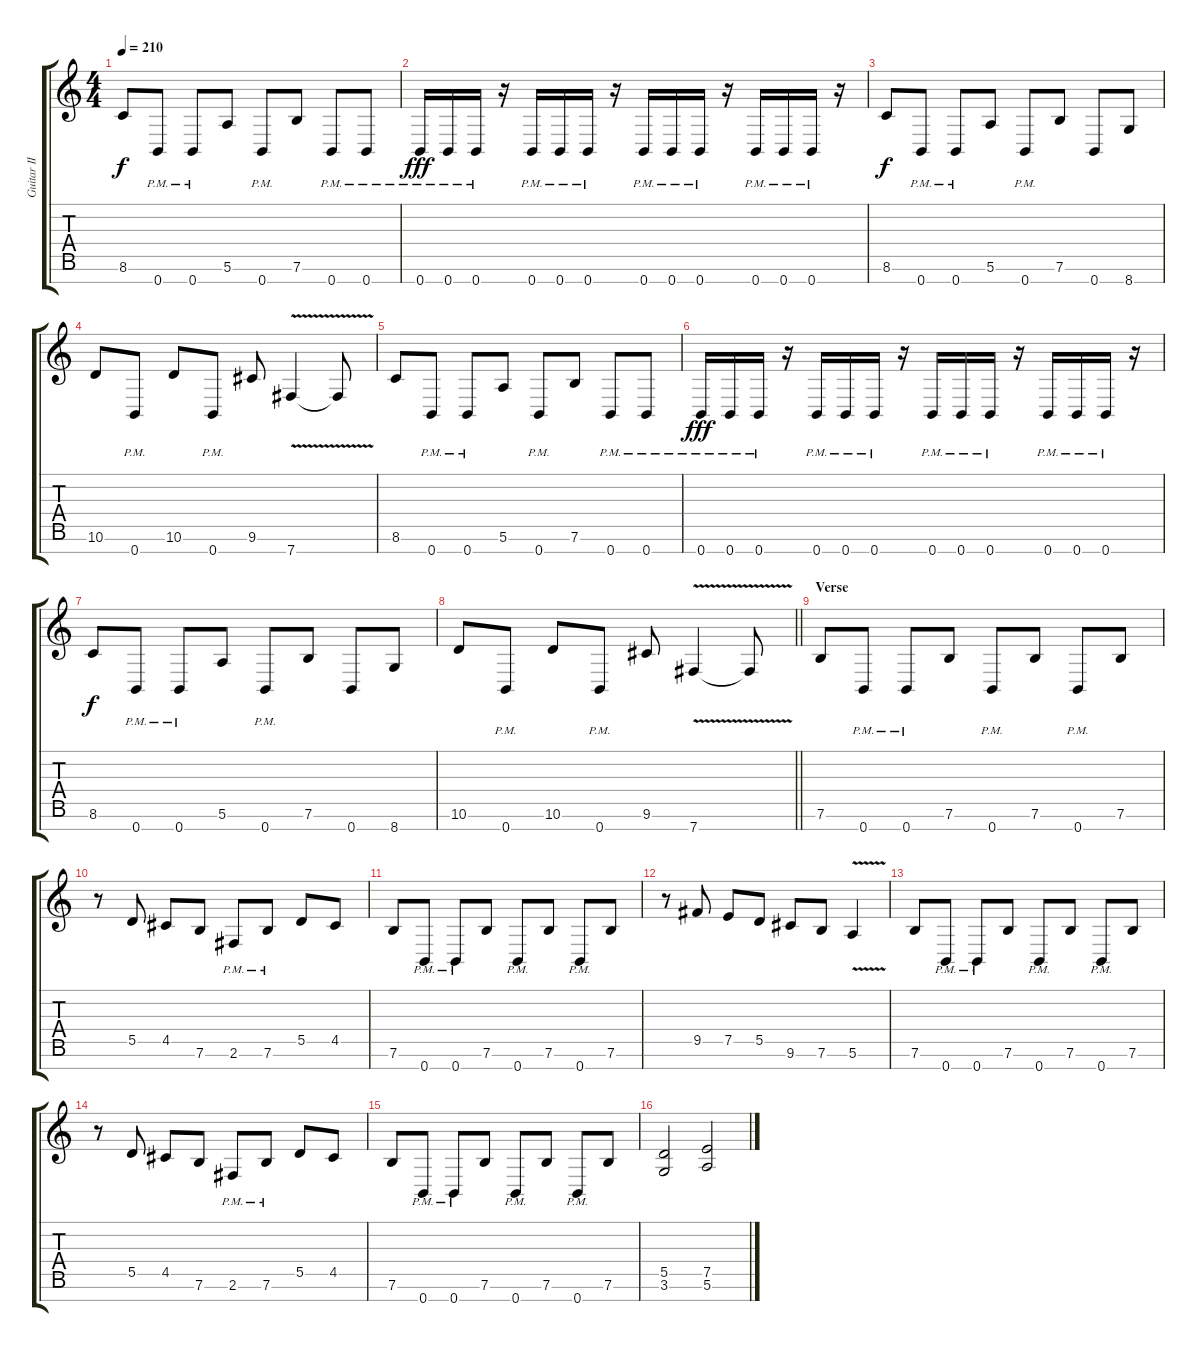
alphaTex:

\track ("Guitar II" "Guitar II") {instrument distortionguitar}
\staff {score tabs}
\tuning (E4 B3 G3 D3 A2 E2 B1) {hide}
\ts (4 4)
\tempo 210
\clef g2
\ks c
8.6.8{dy f} 0.7{pm}.8 0.7{pm}.8 5.6.8 0.7{pm}.8 7.6.8 0.7{pm}.8 0.7{pm}.8 |
0.7{pm}.16{dy fff} 0.7{pm}.16 0.7{pm}.16 r.16 0.7{pm}.16 0.7{pm}.16 0.7{pm}.16 r.16 0.7{pm}.16 0.7{pm}.16 0.7{pm}.16 r.16 0.7{pm}.16 0.7{pm}.16 0.7{pm}.16 r.16 |
8.6.8{dy f} 0.7{pm}.8 0.7{pm}.8 5.6.8 0.7{pm}.8 7.6.8 0.7.8 8.7.8 |
10.6.8 0.7{pm}.8 10.6.8 0.7{pm}.8 9.6.8 7.7{v}.4 7.7{t}.8 |
8.6.8 0.7{pm}.8 0.7{pm}.8 5.6.8 0.7{pm}.8 7.6.8 0.7{pm}.8 0.7{pm}.8 |
0.7{pm}.16{dy fff} 0.7{pm}.16 0.7{pm}.16 r.16 0.7{pm}.16 0.7{pm}.16 0.7{pm}.16 r.16 0.7{pm}.16 0.7{pm}.16 0.7{pm}.16 r.16 0.7{pm}.16 0.7{pm}.16 0.7{pm}.16 r.16 |
8.6.8{dy f} 0.7{pm}.8 0.7{pm}.8 5.6.8 0.7{pm}.8 7.6.8 0.7.8 8.7.8 |
\barLineRight lightlight
10.6.8 0.7{pm}.8 10.6.8 0.7{pm}.8 9.6.8 7.7{v}.4 7.7{t}.8 |
\section ("" "Verse")
7.6.8 0.7{pm}.8 0.7{pm}.8 7.6.8 0.7{pm}.8 7.6.8 0.7{pm}.8 7.6.8 |
r.8 5.5.8 4.5.8 7.6.8 2.6{pm}.8 7.6{pm}.8 5.5.8 4.5.8 |
7.6.8 0.7{pm}.8 0.7{pm}.8 7.6.8 0.7{pm}.8 7.6.8 0.7{pm}.8 7.6.8 |
r.8 9.5.8 7.5.8 5.5.8 9.6.8 7.6.8 5.6{v}.4 |
7.6.8 0.7{pm}.8 0.7{pm}.8 7.6.8 0.7{pm}.8 7.6.8 0.7{pm}.8 7.6.8 |
r.8 5.5.8 4.5.8 7.6.8 2.6{pm}.8 7.6{pm}.8 5.5.8 4.5.8 |
7.6.8 0.7{pm}.8 0.7{pm}.8 7.6.8 0.7{pm}.8 7.6.8 0.7{pm}.8 7.6.8 |
(5.5 3.6).2 (7.5 5.6).2
